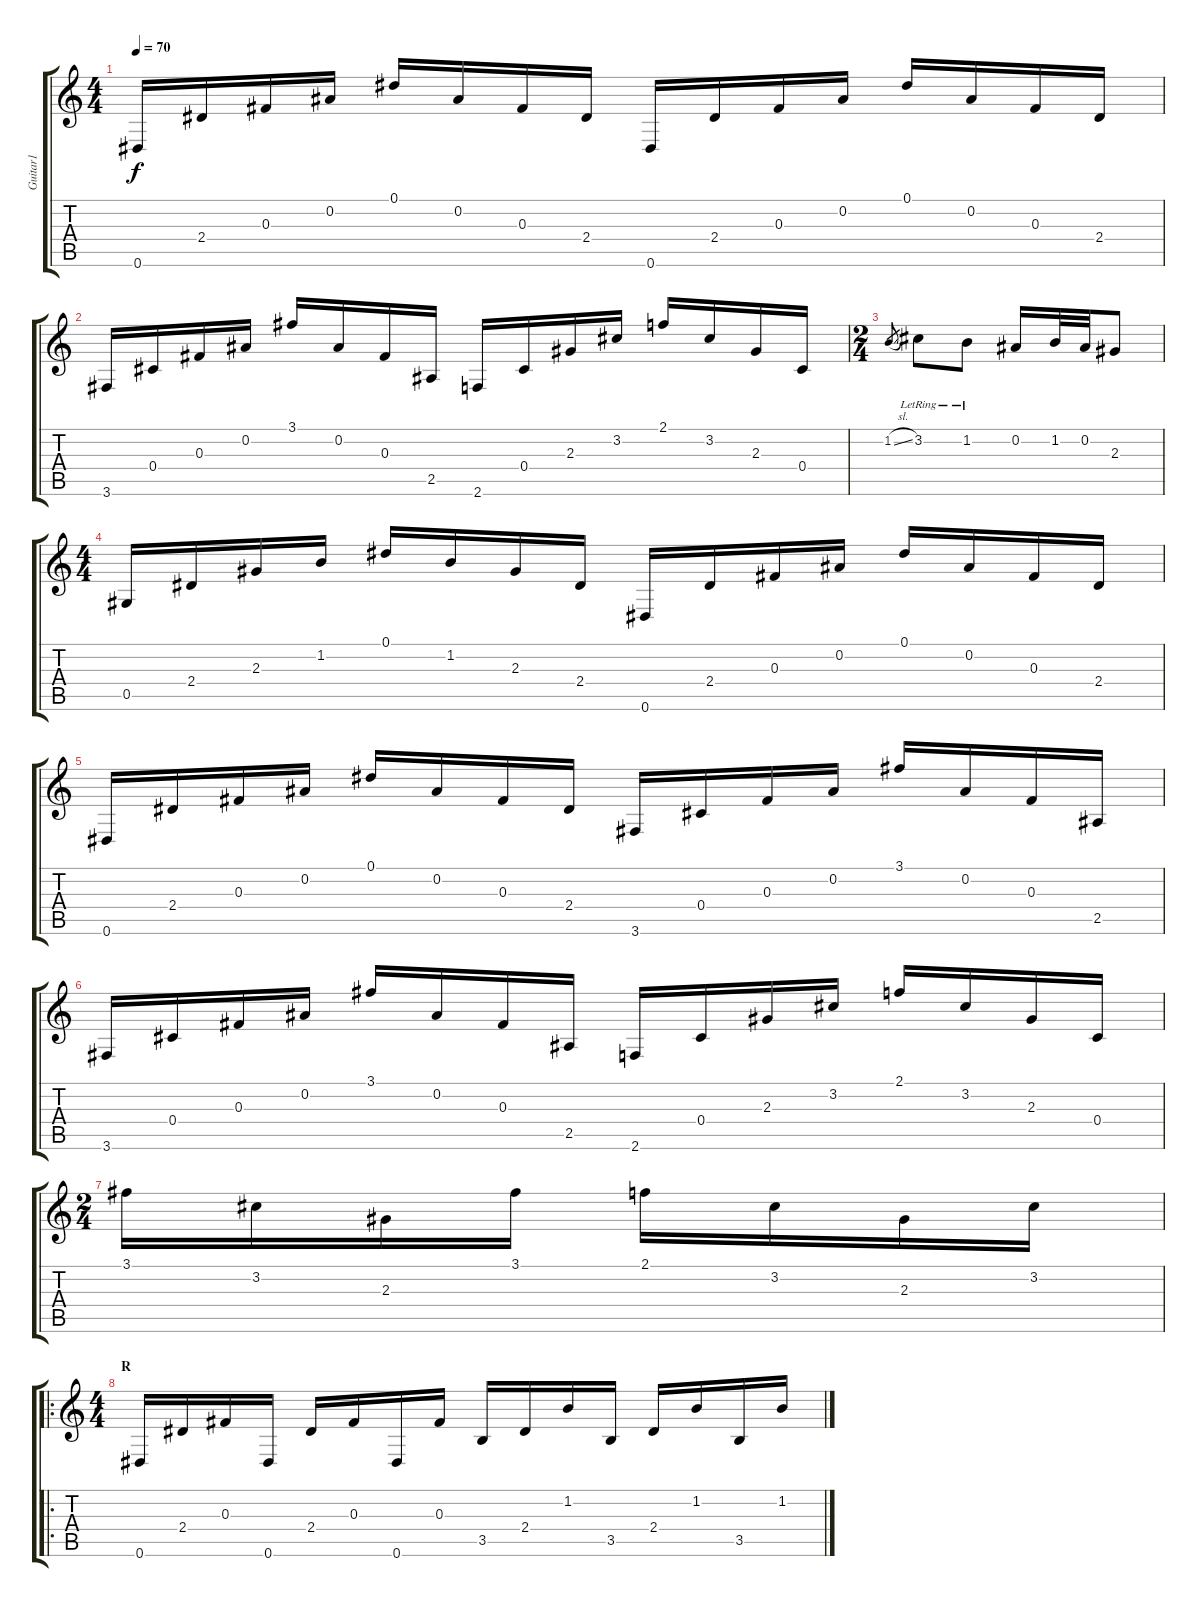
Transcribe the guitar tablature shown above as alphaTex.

\track ("Guitar1" "Guitar1") {instrument acousticguitarnylon}
\staff {score tabs}
\tuning (Eb4 Bb3 Gb3 Db3 Ab2 Eb2) {hide}
\ts (4 4)
\tempo 70
\clef g2
\ks c
0.6.16{dy f} 2.4.16 0.3.16 0.2.16 0.1.16 0.2.16 0.3.16 2.4.16 0.6.16 2.4.16 0.3.16 0.2.16 0.1.16 0.2.16 0.3.16 2.4.16 |
3.6.16 0.4.16 0.3.16 0.2.16 3.1.16 0.2.16 0.3.16 2.5.16 2.6.16 0.4.16 2.3.16 3.2.16 2.1.16 3.2.16 2.3.16 0.4.16 |
\ts (2 4)
1.2{sl}.8{gr} 3.2{lr}.8 1.2{lr}.8 0.2.16 1.2.32 0.2.32 2.3.8 |
\ts (4 4)
0.5.16 2.4.16 2.3.16 1.2.16 0.1.16 1.2.16 2.3.16 2.4.16 0.6.16 2.4.16 0.3.16 0.2.16 0.1.16 0.2.16 0.3.16 2.4.16 |
0.6.16 2.4.16 0.3.16 0.2.16 0.1.16 0.2.16 0.3.16 2.4.16 3.6.16 0.4.16 0.3.16 0.2.16 3.1.16 0.2.16 0.3.16 2.5.16 |
3.6.16 0.4.16 0.3.16 0.2.16 3.1.16 0.2.16 0.3.16 2.5.16 2.6.16 0.4.16 2.3.16 3.2.16 2.1.16 3.2.16 2.3.16 0.4.16 |
\ts (2 4)
3.1.16 3.2.16 2.3.16 3.1.16 2.1.16 3.2.16 2.3.16 3.2.16 |
\ro
\ts (4 4)
\section ("" "R")
0.6.16 2.4.16 0.3.16 0.6.16 2.4.16 0.3.16 0.6.16 0.3.16 3.5.16 2.4.16 1.2.16 3.5.16 2.4.16 1.2.16 3.5.16 1.2.16
